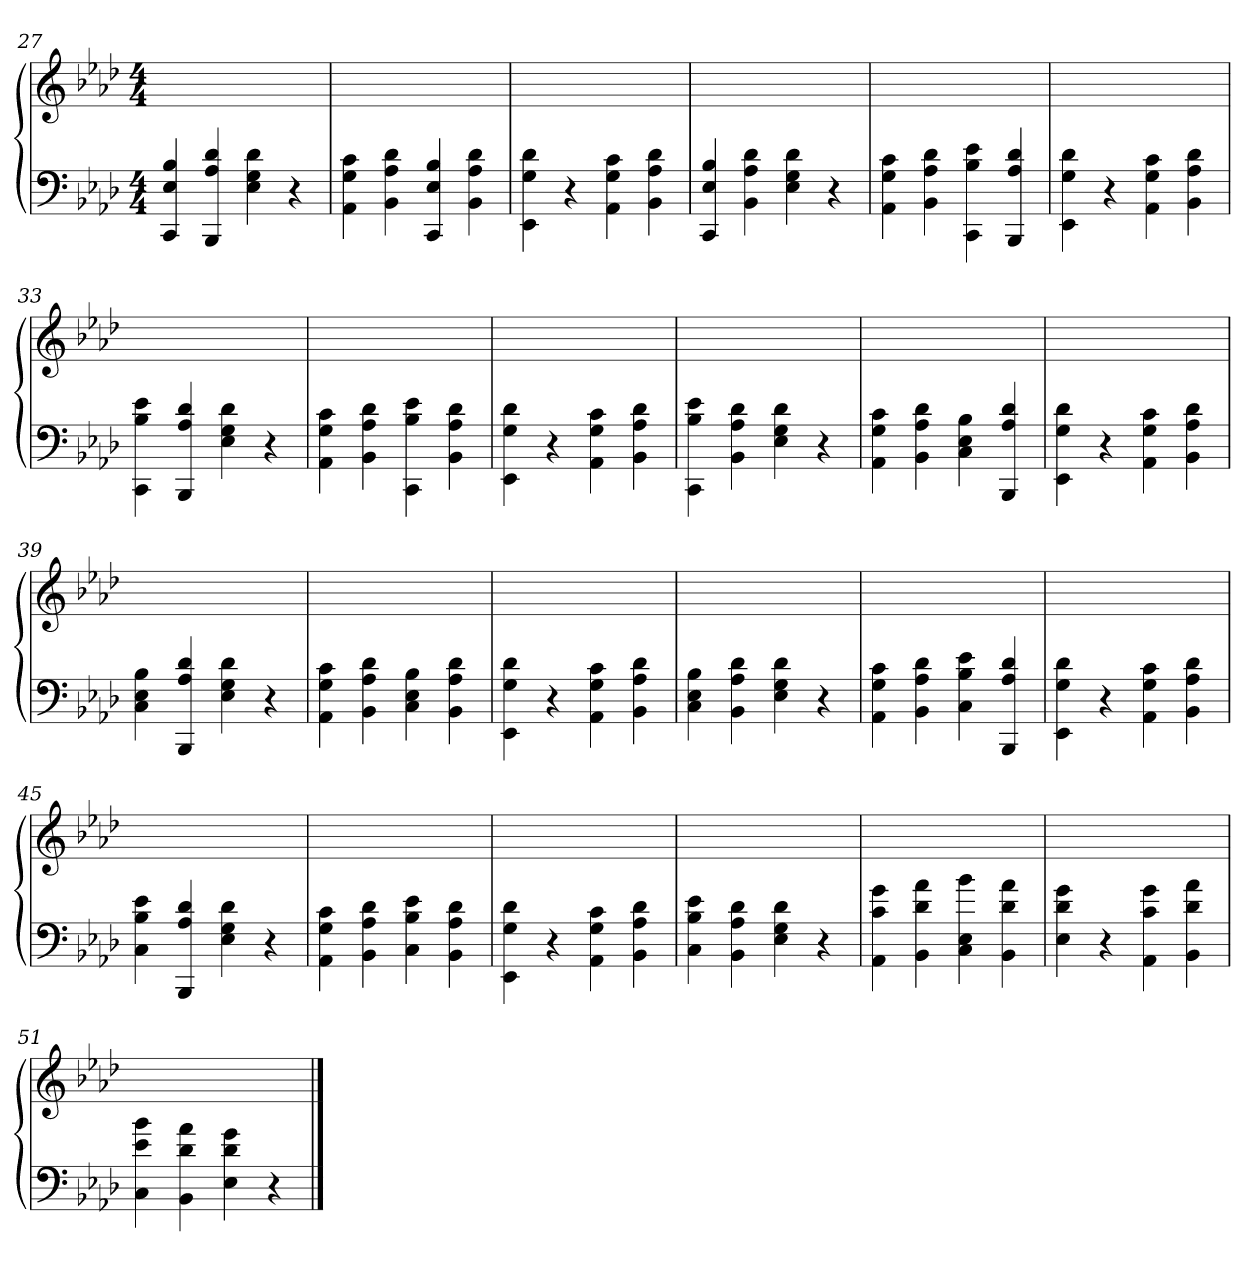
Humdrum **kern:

**kern	**kern
*part2	*part1
*staff2	*staff1
*clefF4	*clefG2
*k[b-e-a-d-]	*k[b-e-a-d-]
*A-:	*A-:
*M4/4	*M4/4
=27	=27
4CC 4E- 4B-	1ryy
4BBB- 4A- 4d-	.
4E- 4G 4d-	.
4r	.
=28	=28
4AA- 4G 4c	1ryy
4BB- 4A- 4d-	.
4CC 4E- 4B-	.
4BB- 4A- 4d-	.
=29	=29
4EE- 4G 4d-	1ryy
4r	.
4AA- 4G 4c	.
4BB- 4A- 4d-	.
=30	=30
4CC 4E- 4B-	1ryy
4BB- 4A- 4d-	.
4E- 4G 4d-	.
4r	.
=31	=31
4AA- 4G 4c	1ryy
4BB- 4A- 4d-	.
4CC 4B- 4e-	.
4BBB- 4A- 4d-	.
=32	=32
4EE- 4G 4d-	1ryy
4r	.
4AA- 4G 4c	.
4BB- 4A- 4d-	.
=33	=33
4CC 4B- 4e-	1ryy
4BBB- 4A- 4d-	.
4E- 4G 4d-	.
4r	.
=34	=34
4AA- 4G 4c	1ryy
4BB- 4A- 4d-	.
4CC 4B- 4e-	.
4BB- 4A- 4d-	.
=35	=35
4EE- 4G 4d-	1ryy
4r	.
4AA- 4G 4c	.
4BB- 4A- 4d-	.
=36	=36
4CC 4B- 4e-	1ryy
4BB- 4A- 4d-	.
4E- 4G 4d-	.
4r	.
=37	=37
4AA- 4G 4c	1ryy
4BB- 4A- 4d-	.
4C 4E- 4B-	.
4BBB- 4A- 4d-	.
=38	=38
4EE- 4G 4d-	1ryy
4r	.
4AA- 4G 4c	.
4BB- 4A- 4d-	.
=39	=39
4C 4E- 4B-	1ryy
4BBB- 4A- 4d-	.
4E- 4G 4d-	.
4r	.
=40	=40
4AA- 4G 4c	1ryy
4BB- 4A- 4d-	.
4C 4E- 4B-	.
4BB- 4A- 4d-	.
=41	=41
4EE- 4G 4d-	1ryy
4r	.
4AA- 4G 4c	.
4BB- 4A- 4d-	.
=42	=42
4C 4E- 4B-	1ryy
4BB- 4A- 4d-	.
4E- 4G 4d-	.
4r	.
=43	=43
4AA- 4G 4c	1ryy
4BB- 4A- 4d-	.
4C 4B- 4e-	.
4BBB- 4A- 4d-	.
=44	=44
4EE- 4G 4d-	1ryy
4r	.
4AA- 4G 4c	.
4BB- 4A- 4d-	.
=45	=45
4C 4B- 4e-	1ryy
4BBB- 4A- 4d-	.
4E- 4G 4d-	.
4r	.
=46	=46
4AA- 4G 4c	1ryy
4BB- 4A- 4d-	.
4C 4B- 4e-	.
4BB- 4A- 4d-	.
=47	=47
4EE- 4G 4d-	1ryy
4r	.
4AA- 4G 4c	.
4BB- 4A- 4d-	.
=48	=48
4C 4B- 4e-	1ryy
4BB- 4A- 4d-	.
4E- 4G 4d-	.
4r	.
=49	=49
4AA- 4c 4g	1ryy
4BB- 4d- 4a-	.
4C 4E- 4b-	.
4BB- 4d- 4a-	.
=50	=50
4E- 4d- 4g	1ryy
4r	.
4AA- 4c 4g	.
4BB- 4d- 4a-	.
=51	=51
4C 4e- 4b-	1ryy
4BB- 4d- 4a-	.
4E- 4d- 4g	.
4r	.
==	==
*-	*-
